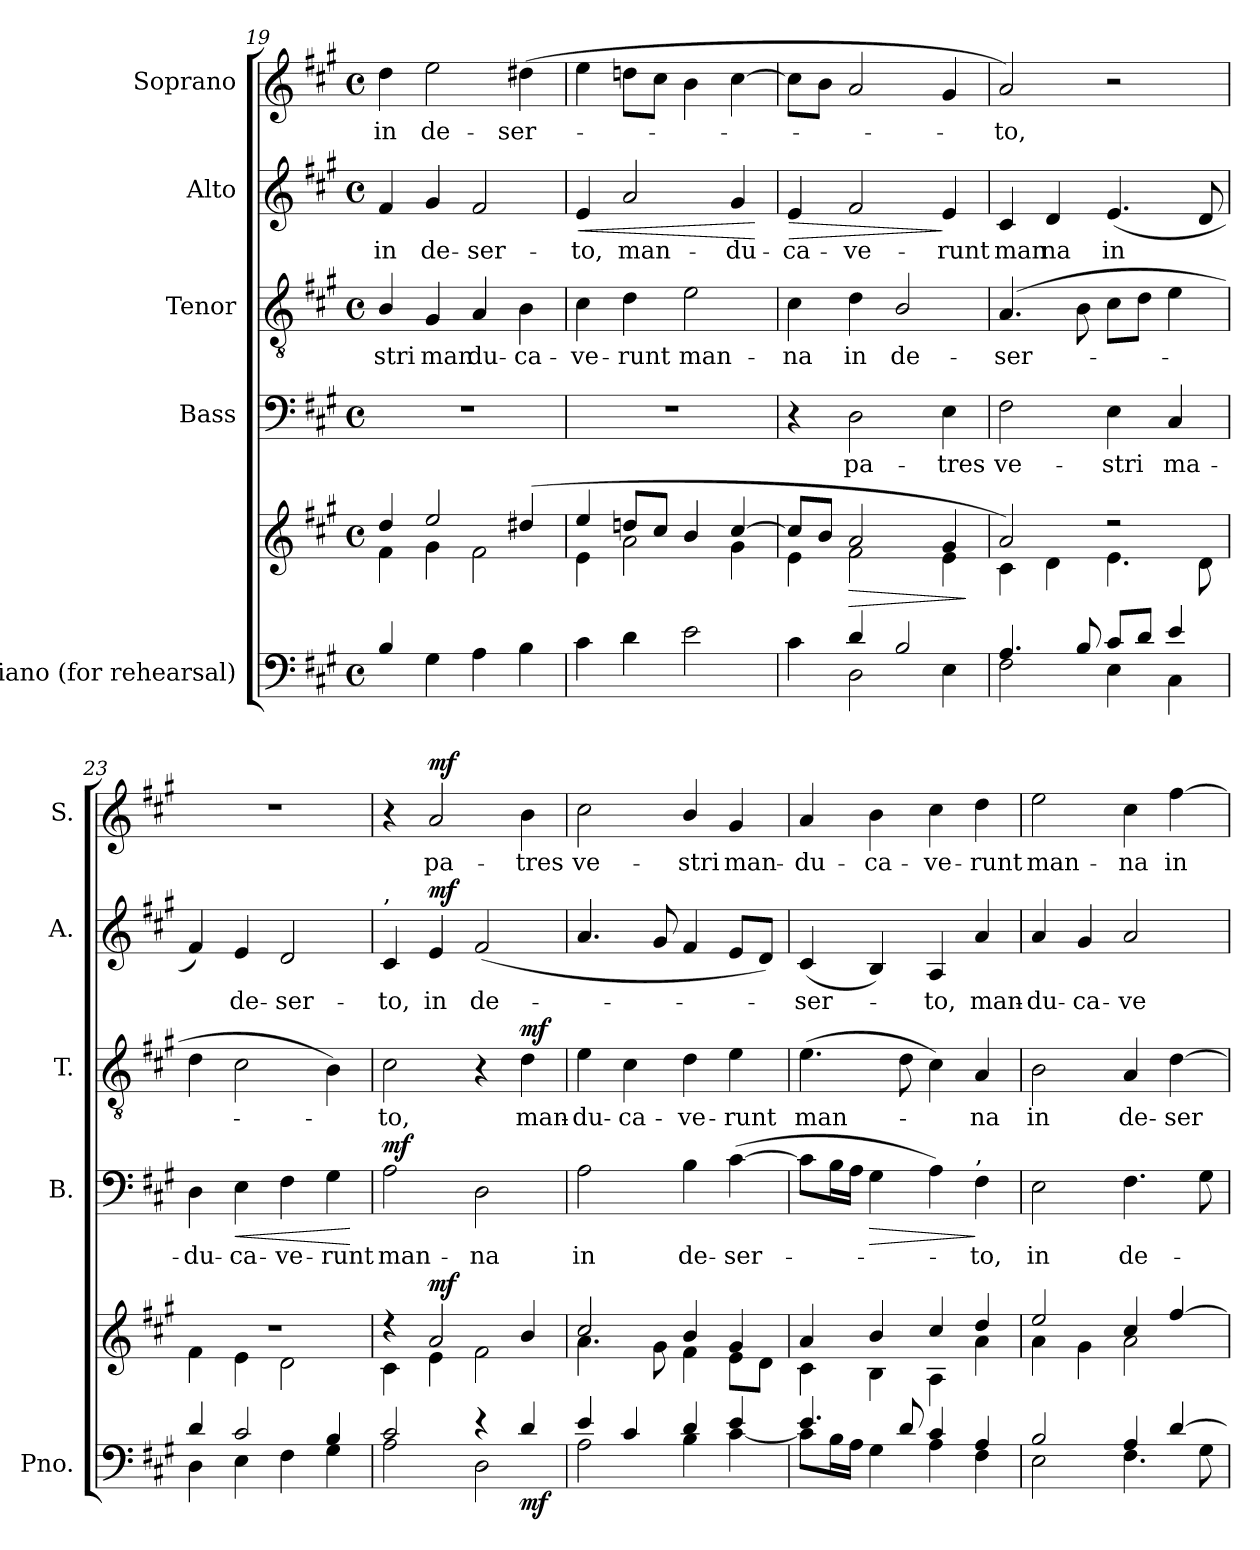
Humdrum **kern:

**kern	**kern	**dynam	**kern	**text	**dynam	**kern	**text	**dynam	**kern	**text	**dynam	**kern	**text	**dynam
*part5	*part5	*part5	*part4	*part4	*part4	*part3	*part3	*part3	*part2	*part2	*part2	*part1	*part1	*part1
*staff6	*staff5	*staff5/6	*staff4	*staff4	*staff4	*staff3	*staff3	*staff3	*staff2	*staff2	*staff2	*staff1	*staff1	*staff1
*I"Piano (for  rehearsal)	*	*	*I"Bass	*	*	*I"Tenor	*	*	*I"Alto	*	*	*I"Soprano	*	*
*I'Pno.	*	*	*I'B.	*	*	*I'T.	*	*	*I'A.	*	*	*I'S.	*	*
!!LO:LB:g=z
*clefF4	*clefG2	*	*clefF4	*	*	*clefGv2	*	*	*clefG2	*	*	*clefG2	*	*
*k[f#c#g#]	*k[f#c#g#]	*	*k[f#c#g#]	*	*	*k[f#c#g#]	*	*	*k[f#c#g#]	*	*	*k[f#c#g#]	*	*
*A:	*A:	*	*A:	*	*	*A:	*	*	*A:	*	*	*A:	*	*
*M4/4	*M4/4	*	*M4/4	*	*	*M4/4	*	*	*M4/4	*	*	*M4/4	*	*
*met(c)	*met(c)	*	*met(c)	*	*	*met(c)	*	*	*met(c)	*	*	*met(c)	*	*
=19	=19	=19	=19	=19	=19	=19	=19	=19	=19	=19	=19	=19	=19	=19
*	*^	*	*	*	*	*	*	*	*	*	*	*	*	*
!	!	!	!	!	!	!	!	!LO:LY:b	!	!	!LO:LY:b	!	!	!LO:LY:b	!
4B/	4dd/	4f#\	.	1r	.	.	4B/	-stri	.	4f#/	in	.	4dd\	in	.
!	!	!	!	!	!	!	!	!LO:LY:b	!	!	!LO:LY:b	!	!	!LO:LY:b	!
4G#\	2ee/	4g#\	.	.	.	.	4G#/	man-	.	4g#/	de-	.	2ee\	de-	.
!	!	!	!	!	!	!	!	!LO:LY:b	!	!	!LO:LY:b	!	!	!	!
4A\	.	2f#\	.	.	.	.	4A/	-du-	.	2f#/	-ser-	.	.	.	.
!	!	!	!	!	!	!	!	!LO:LY:b	!	!	!	!	!	!LO:LY:b	!
4B\	(>4dd#X/	.	.	.	.	.	4B\	-ca-	.	.	.	.	(>4dd#X\	-ser--	.
=20	=20	=20	=20	=20	=20	=20	=20	=20	=20	=20	=20	=20	=20	=20	=20
!	!	!	!	!	!	!	!	!LO:LY:b	!	!	!LO:LY:b	!LO:HP:b	!	!	!
4c#\	4ee/	4e\	.	1r	.	.	4c#\	-ve-	.	4e/	-to,	<	4ee\	.	.
!	!	!	!	!	!	!	!	!LO:LY:b	!	!	!LO:LY:b	!	!	!	!
4d\	8ddn/L	2a\	.	.	.	.	4d\	-runt	.	2a/	man-	.	8ddn\L	.	.
.	8cc#/J	.	.	.	.	.	.	.	.	.	.	.	8cc#\J	.	.
!	!	!	!	!	!	!	!	!LO:LY:b	!	!	!	!	!	!	!
2e\	4b/	.	.	.	.	.	2e\	man-	.	.	.	.	4b\	.	.
!	!	!	!	!	!	!	!	!	!	!	!LO:LY:b	!	!	!	!
.	[4cc#/	4g#\	.	.	.	.	.	.	.	4g#/	-du-	.	[4cc#\	.	.
*	*v	*v	*	*	*	*	*	*	*	*	*	*	*	*	*
.	.	.	.	.	.	.	.	.	.	.	[	.	.	.
=21	=21	=21	=21	=21	=21	=21	=21	=21	=21	=21	=21	=21	=21	=21
*^	*^	*	*	*	*	*	*	*	*	*	*	*	*	*
!	!	!	!	!	!	!	!	!	!LO:LY:b	!	!	!LO:LY:b	!LO:HP:b	!	!	!
4c#\	4ryy	8cc#/L]	4e\	.	4r	.	.	4c#\	-na	.	4e/	-ca-	>	8cc#\L]	.	.
.	.	8b/J	.	.	.	.	.	.	.	.	.	.	.	8b\J	.	.
!	!	!	!	!LO:HP:b	!	!LO:LY:b	!	!	!LO:LY:b	!	!	!LO:LY:b	!	!	!	!
4d/	2D\	2a/	2f#\	>	2D\	pa-	.	4d\	in	.	2f#/	-ve-	.	2a/	.	.
!	!	!	!	!	!	!	!	!	!LO:LY:b	!	!	!	!	!	!	!
2B/	.	.	.	.	.	.	.	2B/	de-	.	.	.	.	.	.	.
!	!	!	!	!	!	!LO:LY:b	!	!	!	!	!	!LO:LY:b	!	!	!	!
.	4E\	4g#/	4e\	.	4E\	-tres	.	.	.	.	4e/	-runt	]	4g#/	.	.
*v	*v	*	*	*	*	*	*	*	*	*	*	*	*	*	*	*
*	*v	*v	*	*	*	*	*	*	*	*	*	*	*	*	*
.	.	]	.	.	.	.	.	.	.	.	.	.	.	.
=22	=22	=22	=22	=22	=22	=22	=22	=22	=22	=22	=22	=22	=22	=22
*^	*^	*	*	*	*	*	*	*	*	*	*	*	*	*
!	!	!	!	!	!	!LO:LY:b	!	!	!LO:LY:b	!	!	!LO:LY:b	!	!	!LO:LY:b	!
4.A/	2F#\	2a/)	4c#\	.	2F#\	ve-	.	(>4.A/	-ser--	.	4c#/	man-	.	2a/)	-to,	.
!	!	!	!	!	!	!	!	!	!	!	!	!LO:LY:b	!	!	!	!
.	.	.	4d\	.	.	.	.	.	.	.	4d/	-na	.	.	.	.
8B/	.	.	.	.	.	.	.	8B\	.	.	.	.	.	.	.	.
!	!	!	!	!	!	!LO:LY:b	!	!	!	!	!	!LO:LY:b	!	!	!	!
8c#/L	4E\	2r	4.e\	.	4E\	-stri	.	8c#\L	.	.	(<4.e/	in	.	2r	.	.
8d/J	.	.	.	.	.	.	.	8d\J	.	.	.	.	.	.	.	.
!	!	!	!	!	!	!LO:LY:b	!	!	!	!	!	!	!	!	!	!
4e/	4C#\	.	.	.	4C#/	ma-	.	4e\	.	.	.	.	.	.	.	.
.	.	.	8d\	.	.	.	.	.	.	.	8d/	.	.	.	.	.
=23	=23	=23	=23	=23	=23	=23	=23	=23	=23	=23	=23	=23	=23	=23	=23	=23
!	!	!	!	!	!	!LO:LY:b	!	!	!	!	!	!	!	!	!	!
4d/	4D\	1r	4f#\	.	4D\	-du-	.	4d\	.	.	4f#/)	.	.	1r	.	.
!	!	!	!	!	!	!LO:LY:b	!LO:HP:b	!	!	!	!	!LO:LY:b	!	!	!	!
2c#/	4E\	.	4e\	.	4E\	-ca-	<	2c#\	.	.	4e/	de-	.	.	.	.
!	!	!	!	!	!	!LO:LY:b	!	!	!	!	!	!LO:LY:b	!	!	!	!
.	4F#\	.	2d\	.	4F#\	-ve-	.	.	.	.	2d/	-ser-	.	.	.	.
!	!	!	!	!	!	!LO:LY:b	!	!	!	!	!	!	!	!	!	!
4B/	4G#\	.	.	.	4G#\	-runt	.	4B\)	.	.	.	.	.	.	.	.
*v	*v	*	*	*	*	*	*	*	*	*	*	*	*	*	*	*
*	*v	*v	*	*	*	*	*	*	*	*	*	*	*	*	*
.	.	.	.	.	[	.	.	.	.	.	.	.	.	.
=24	=24	=24	=24	=24	=24	=24	=24	=24	=24	=24	=24	=24	=24	=24
*^	*^	*	*	*	*	*	*	*	*	*	*	*	*	*
!	!	!	!	!	!	!	!	!	!	!	!LO:TX:a:t=,	!	!	!	!	!
!	!	!	!	!	!	!LO:LY:b	!LO:DY:a	!	!LO:LY:b	!	!	!LO:LY:b	!	!	!	!
2c#/	2A\	4r	4c#\	.	2A\	man-	mf	2c#\	-to,	.	4c#/	-to,	.	4r	.	.
!	!	!	!	!LO:DY:a	!	!	!	!	!	!	!	!LO:LY:b	!LO:DY:b	!	!LO:LY:b	!LO:DY:b
.	.	2a/	4e\	mf	.	.	.	.	.	.	4e/	in	mf	2a/	pa-	mf
!	!	!	!	!	!	!LO:LY:b	!	!	!	!	!	!LO:LY:b	!	!	!	!
4r	2D\	.	2f#\	.	2D\	-na	.	4r	.	.	(<2f#/	de--	.	.	.	.
!	!	!	!	!LO:DY:b=2	!	!	!	!	!LO:LY:b	!LO:DY:b	!	!	!	!	!LO:LY:b	!
4d/	.	4b/	.	mf	.	.	.	4d\	man-	mf	.	.	.	4b\	-tres	.
!!LO:PB:g=z
=25	=25	=25	=25	=25	=25	=25	=25	=25	=25	=25	=25	=25	=25	=25	=25	=25
!	!	!	!	!	!	!LO:LY:b	!	!	!LO:LY:b	!	!	!	!	!	!LO:LY:b	!
4e/	2A\	2cc#/	4.a\	.	2A\	in	.	4e\	-du-	.	4.a/	.	.	2cc#\	ve-	.
!	!	!	!	!	!	!	!	!	!LO:LY:b	!	!	!	!	!	!	!
4c#/	.	.	.	.	.	.	.	4c#\	-ca-	.	.	.	.	.	.	.
.	.	.	8g#\	.	.	.	.	.	.	.	8g#/	.	.	.	.	.
!	!	!	!	!	!	!LO:LY:b	!	!	!LO:LY:b	!	!	!	!	!	!LO:LY:b	!
4d/	4B\	4b/	4f#\	.	4B\	de-	.	4d\	-ve-	.	4f#/	.	.	4b/	-stri	.
!	!	!	!	!	!	!LO:LY:b	!	!	!LO:LY:b	!	!	!	!	!	!LO:LY:b	!
4e/	[4c#\	4g#/	8e\L	.	(>[4c#\	-ser--	.	4e\	-runt	.	8e/L	.	.	4g#/	man-	.
.	.	.	8d\J	.	.	.	.	.	.	.	8d/J)	.	.	.	.	.
=26	=26	=26	=26	=26	=26	=26	=26	=26	=26	=26	=26	=26	=26	=26	=26	=26
!	!	!	!	!	!	!	!	!	!LO:LY:b	!	!	!LO:LY:b	!	!	!LO:LY:b	!
4.e/	8c#\L]	4a/	4c#\	.	8c#\L]	.	.	(>4.e\	man--	.	(<4c#/	-ser--	.	4a/	-du-	.
.	16B\L	.	.	.	16B\L	.	.	.	.	.	.	.	.	.	.	.
.	16A\JJ	.	.	.	16A\JJ	.	.	.	.	.	.	.	.	.	.	.
!	!	!	!	!	!	!	!LO:HP:b	!	!	!	!	!	!	!	!LO:LY:b	!
.	4G#\	4b/	4B\	.	4G#\	.	>	.	.	.	4B/)	.	.	4b\	-ca-	.
8d/	.	.	.	.	.	.	.	8d\	.	.	.	.	.	.	.	.
!	!	!	!	!	!	!	!	!	!	!	!	!LO:LY:b	!	!	!LO:LY:b	!
4c#/	4A\	4cc#/	4A\	.	4A\)	.	.	4c#\)	.	.	4A/	-to,	.	4cc#\	-ve-	.
!	!	!	!	!	!LO:TX:a:t=,	!	!	!	!	!	!	!	!	!	!	!
!	!	!	!	!	!	!LO:LY:b	!	!	!LO:LY:b	!	!	!LO:LY:b	!	!	!LO:LY:b	!
4A/	4F#\	4dd/	4a\	.	4F#\	-to,	]	4A/	-na	.	4a/	man-	.	4dd\	-runt	.
=27	=27	=27	=27	=27	=27	=27	=27	=27	=27	=27	=27	=27	=27	=27	=27	=27
!	!	!	!	!	!	!LO:LY:b	!	!	!LO:LY:b	!	!	!LO:LY:b	!	!	!LO:LY:b	!
2B/	2E\	2ee/	4a\	.	2E\	in	.	2B\	in	.	4a/	-du-	.	2ee\	man-	.
!	!	!	!	!	!	!	!	!	!	!	!	!LO:LY:b	!	!	!	!
.	.	.	4g#\	.	.	.	.	.	.	.	4g#/	-ca-	.	.	.	.
!	!	!	!	!	!	!LO:LY:b	!	!	!LO:LY:b	!	!	!LO:LY:b	!	!	!LO:LY:b	!
4A/	4.F#\	4cc#/	2a\	.	4.F#\	de--	.	4A/	de-	.	2a/	-ve-	.	4cc#\	-na	.
!	!	!	!	!	!	!	!	!	!LO:LY:b	!	!	!	!	!	!LO:LY:b	!
[4d/	.	[4ff#/	.	.	.	.	.	[4d\	-ser--	.	.	.	.	[4ff#\	in	.
.	8G#\	.	.	.	8G#\	.	.	.	.	.	.	.	.	.	.	.
*v	*v	*	*	*	*	*	*	*	*	*	*	*	*	*	*	*
*	*v	*v	*	*	*	*	*	*	*	*	*	*	*	*	*
=	=	=	=	=	=	=	=	=	=	=	=	=	=	=
*-	*-	*-	*-	*-	*-	*-	*-	*-	*-	*-	*-	*-	*-	*-
